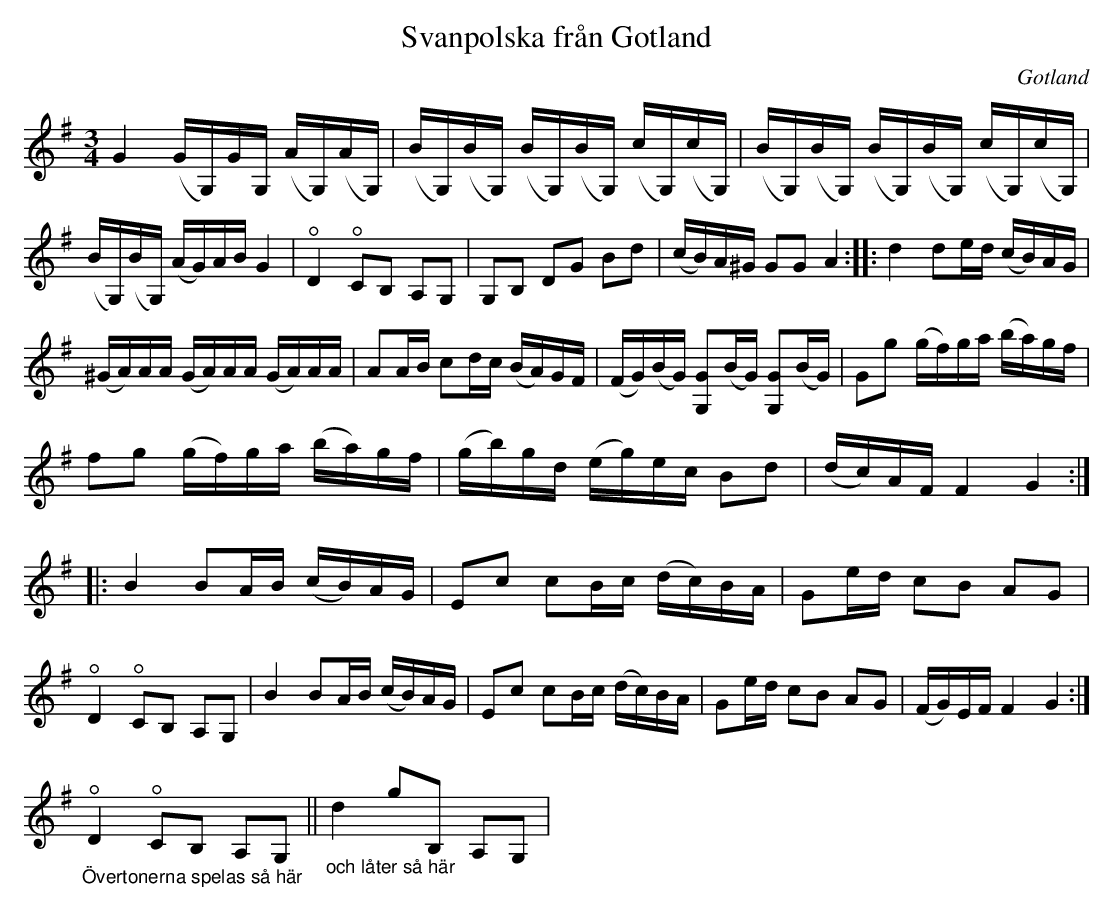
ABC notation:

X:1
T:Svanpolska från Gotland
O:Gotland
M:3/4
L:1/16
U:o=open
K:G
G4 (GG,)GG, (AG,)(AG,) | (BG,)(BG,) (BG,)(BG,) (cG,)(cG,) | (BG,)(BG,) (BG,)(BG,) (cG,)(cG,) | (BG,)(BG,) (AG)AB G4 | oD4 oC2B,2 A,2G,2 |
G,2B,2 D2G2 B2d2 | (cB)A^G G2G2 A4 :: d4 d2ed (cB)AG | (^GA)AA (GA)AA (GA)AA | A2AB c2dc (BA)GF |
(FG)(BG) [G,2G2](BG) [G,2G2](BG) | G2g2 (gf)ga (ba)gf | f2g2 (gf)ga (ba)gf | (gb)gd (eg)ec B2d2 |
(dc)AF F4 G4 :: B4 B2AB (cB)AG | E2c2 c2Bc (dc)BA | G2ed c2B2 A2G2 |
oD4 oC2B,2 A,2G,2 | B4 B2AB (cB)AG | E2c2 c2Bc (dc)BA | G2ed c2B2 A2G2 |
(FG)EF F4 G4 :|
%%text
"_Övertonerna spelas så här"\
oD4 oC2B,2 A,2G,2 || \
"_och låter så här" \
d4 g2B,2 A,2G,2 |
